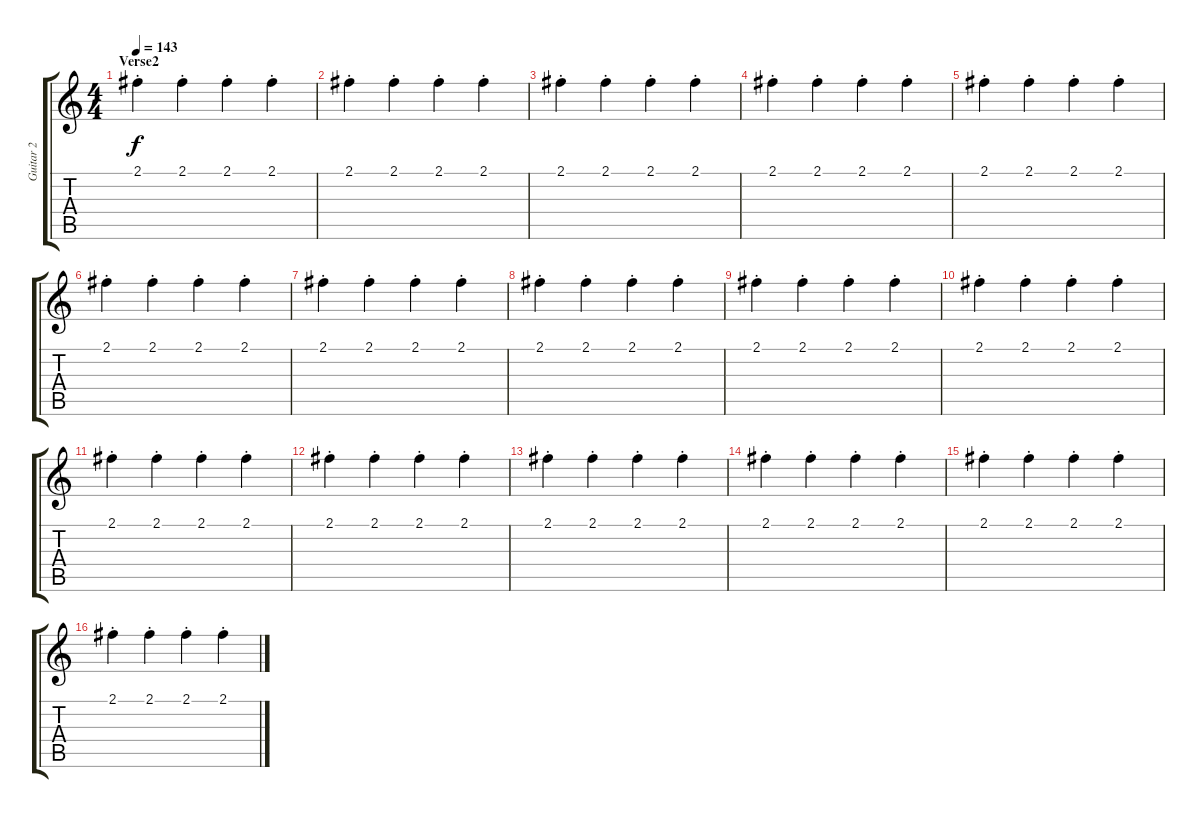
\track ("Guitar 2" "Guitar 2") {instrument distortionguitar}
\staff {score tabs}
\tuning (E4 B3 G3 D3 A2 D2) {hide}
\ts (4 4)
\section ("" "Verse2")
\tempo 143
\clef g2
\ks c
2.1{st}.4{dy f volume 10 instrument electricguitarjazz} 2.1{st}.4 2.1{st}.4 2.1{st}.4 |
2.1{st}.4{instrument electricguitarjazz} 2.1{st}.4 2.1{st}.4 2.1{st}.4 |
2.1{st}.4{instrument electricguitarjazz} 2.1{st}.4 2.1{st}.4 2.1{st}.4 |
2.1{st}.4{instrument electricguitarjazz} 2.1{st}.4 2.1{st}.4 2.1{st}.4 |
2.1{st}.4{volume 10 instrument electricguitarjazz} 2.1{st}.4 2.1{st}.4 2.1{st}.4 |
2.1{st}.4{instrument electricguitarjazz} 2.1{st}.4 2.1{st}.4 2.1{st}.4 |
2.1{st}.4{instrument electricguitarjazz} 2.1{st}.4 2.1{st}.4 2.1{st}.4 |
2.1{st}.4{instrument electricguitarjazz} 2.1{st}.4 2.1{st}.4 2.1{st}.4 |
2.1{st}.4{volume 10 instrument electricguitarjazz} 2.1{st}.4 2.1{st}.4 2.1{st}.4 |
2.1{st}.4{instrument electricguitarjazz} 2.1{st}.4 2.1{st}.4 2.1{st}.4 |
2.1{st}.4{instrument electricguitarjazz} 2.1{st}.4 2.1{st}.4 2.1{st}.4 |
2.1{st}.4{instrument electricguitarjazz} 2.1{st}.4 2.1{st}.4 2.1{st}.4 |
2.1{st}.4{volume 10 instrument electricguitarjazz} 2.1{st}.4 2.1{st}.4 2.1{st}.4 |
2.1{st}.4{instrument electricguitarjazz} 2.1{st}.4 2.1{st}.4 2.1{st}.4 |
2.1{st}.4{instrument electricguitarjazz} 2.1{st}.4 2.1{st}.4 2.1{st}.4 |
2.1{st}.4{instrument electricguitarjazz} 2.1{st}.4 2.1{st}.4 2.1{st}.4
